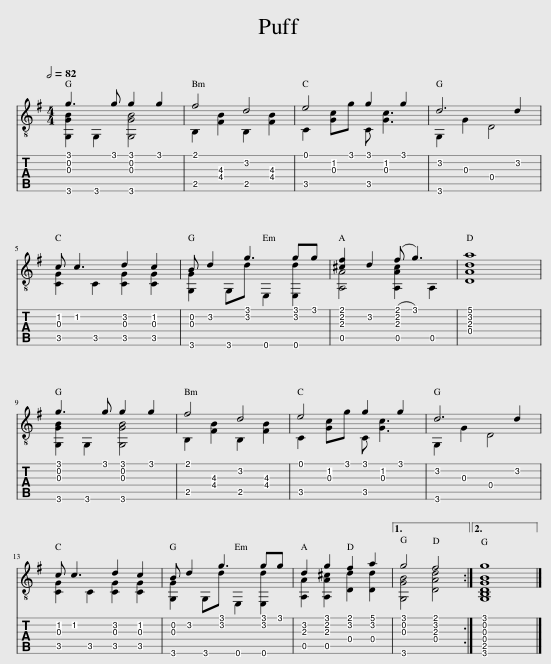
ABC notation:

X:1
%%score { ( 1 2 ) | ( 3 4 ) }
L:1/8
Q:1/2=82
M:4/4
I:linebreak $
K:G
V:1 treble-8
V:2 treble-8
V:3 tab stafflines=6 strings="E2,A2,D3,G3,B3,E4 nostems "
V:4 tab stafflines=6 strings="E2,A2,D3,G3,B3,E4 nostems "
V:1
 g3 g g2 g2 | f4 d4 | e4 g2 g2 | d6 d2 |$ c c3 d2 c2 | %5
 B d2 g3 gg | [^cf]2 d2 (f g3) | a8 |$ g3 g g2 g2 | f4 d4 | %10
 e4 g2 g2 | d6 d2 |$ c c3 d2 c2 | B d2 g3 gg | d2 g2 f2 a2 |1 %15
 g4 f4 :|2 g8 |] %17
V:2
 [G,GB]2 G,2 [G,GB]4 | B,2 [FB]2 B,2 [FB]2 | C2 [Gc]g C [Gc]3 | G,2 G2 D4 |$ [CG]2 C2 [CG]2 [CG]2 | %5
 [G,G]2 G,d E,2 [E,d]2 | [A,A]4 [A,A^c]2 A,2 | [DAd]8 |$ [G,GB]2 G,2 [G,GB]4 | B,2 [FB]2 B,2 [FB]2 | %10
 C2 [Gc]g C [Gc]3 | G,2 G2 D4 |$ [CG]2 C2 [CG]2 [CG]2 | [G,G]2 G,d E,2 [E,d]2 | [A,A]2 [A,A^c]2 [Dd]2 [Dd]2 |1 %15
 [G,GB]4 [DAd]4 :|2 [G,B,DGB]8 |] %17
V:3
 !1!G3 !1!G !1!G2 !1!G2 | !1!F4 !2!D4 | !1!E4 !1!G2 !1!G2 | !2!D6 !2!D2 |$ !2!C !2!C3 !2!D2 !2!C2 | %5
 !2!B, !2!D2 !1!G3 !1!G !1!G | [!2!^C!1!F]2 !2!D2 (!1!F !1!G3) | !1!A8 |$ !1!G3 !1!G !1!G2 !1!G2 | !1!F4 !2!D4 | %10
 !1!E4 !1!G2 !1!G2 | !2!D6 !2!D2 |$ !2!C !2!C3 !2!D2 !2!C2 | !2!B, !2!D2 !1!G3 !1!G !1!G | !2!D2 !1!G2 !1!F2 !1!A2 |1 %15
 !1!G4 !1!F4 :|2 !1!G8 |] %17
V:4
 [!6!G,,!3!G,!2!B,]2 !6!G,,2 [!6!G,,!3!G,!2!B,]4 | !5!B,,2 [!4!F,!3!B,]2 !5!B,,2 [!4!F,!3!B,]2 | !5!C,2 [!3!G,!2!C] !1!G !5!C, [!3!G,!2!C]3 | !6!G,,2 !3!G,2 !4!D,4 |$ [!5!C,!3!G,]2 !5!C,2 [!5!C,!3!G,]2 [!5!C,!3!G,]2 | %5
 [!6!G,,!3!G,]2 !6!G,, !2!D !6!E,,2 [!6!E,,!2!D]2 | [!5!A,,!3!A,]4 [!5!A,,!3!A,!2!^C]2 !5!A,,2 | [!4!D,!3!A,!2!D]8 |$ [!6!G,,!3!G,!2!B,]2 !6!G,,2 [!6!G,,!3!G,!2!B,]4 | !5!B,,2 [!4!F,!3!B,]2 !5!B,,2 [!4!F,!3!B,]2 | %10
 !5!C,2 [!3!G,!2!C] !1!G !5!C, [!3!G,!2!C]3 | !6!G,,2 !3!G,2 !4!D,4 |$ [!5!C,!3!G,]2 !5!C,2 [!5!C,!3!G,]2 [!5!C,!3!G,]2 | [!6!G,,!3!G,]2 !6!G,, !2!D !6!E,,2 [!6!E,,!2!D]2 | [!5!A,,!3!A,]2 [!5!A,,!3!A,!2!^C]2 [!4!D,!2!D]2 [!4!D,!2!D]2 |1 %15
 [!6!G,,!3!G,!2!B,]4 [!4!D,!3!A,!2!D]4 :|2 [!6!G,,!5!B,,!4!D,!3!G,!2!B,]8 |] %17
